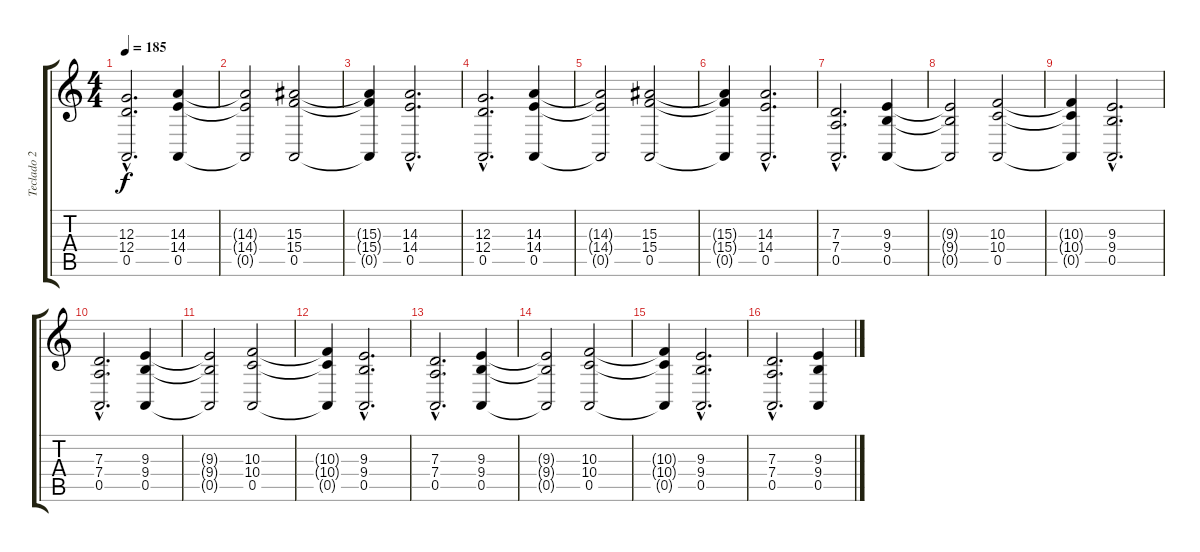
\track ("Teclado 2" "Teclado 2") {instrument choiraahs}
\staff {score tabs}
\tuning (E4 B3 G3 D3 A2 E2) {hide}
\ts (4 4)
\tempo 185
\clef g2
\ks c
(12.3{hac} 12.4{hac} 0.5{hac}).2{d dy f} (14.3 14.4 0.5).4 |
(14.3{t} 14.4{t} 0.5{t}).2 (15.3 15.4 0.5).2 |
(15.3{t} 15.4{t} 0.5{t}).4 (14.3{hac} 14.4{hac} 0.5{hac}).2{d} |
(12.3{hac} 12.4{hac} 0.5{hac}).2{d} (14.3 14.4 0.5).4 |
(14.3{t} 14.4{t} 0.5{t}).2 (15.3 15.4 0.5).2 |
(15.3{t} 15.4{t} 0.5{t}).4 (14.3{hac} 14.4{hac} 0.5{hac}).2{d} |
(7.3{hac} 7.4{hac} 0.5{hac}).2{d} (9.3 9.4 0.5).4 |
(9.3{t} 9.4{t} 0.5{t}).2 (10.3 10.4 0.5).2 |
(10.3{t} 10.4{t} 0.5{t}).4 (9.3{hac} 9.4{hac} 0.5{hac}).2{d} |
(7.3{hac} 7.4{hac} 0.5{hac}).2{d} (9.3 9.4 0.5).4 |
(9.3{t} 9.4{t} 0.5{t}).2 (10.3 10.4 0.5).2 |
(10.3{t} 10.4{t} 0.5{t}).4 (9.3{hac} 9.4{hac} 0.5{hac}).2{d} |
(7.3{hac} 7.4{hac} 0.5{hac}).2{d} (9.3 9.4 0.5).4 |
(9.3{t} 9.4{t} 0.5{t}).2 (10.3 10.4 0.5).2 |
(10.3{t} 10.4{t} 0.5{t}).4 (9.3{hac} 9.4{hac} 0.5{hac}).2{d} |
(7.3{hac} 7.4{hac} 0.5{hac}).2{d} (9.3 9.4 0.5).4
